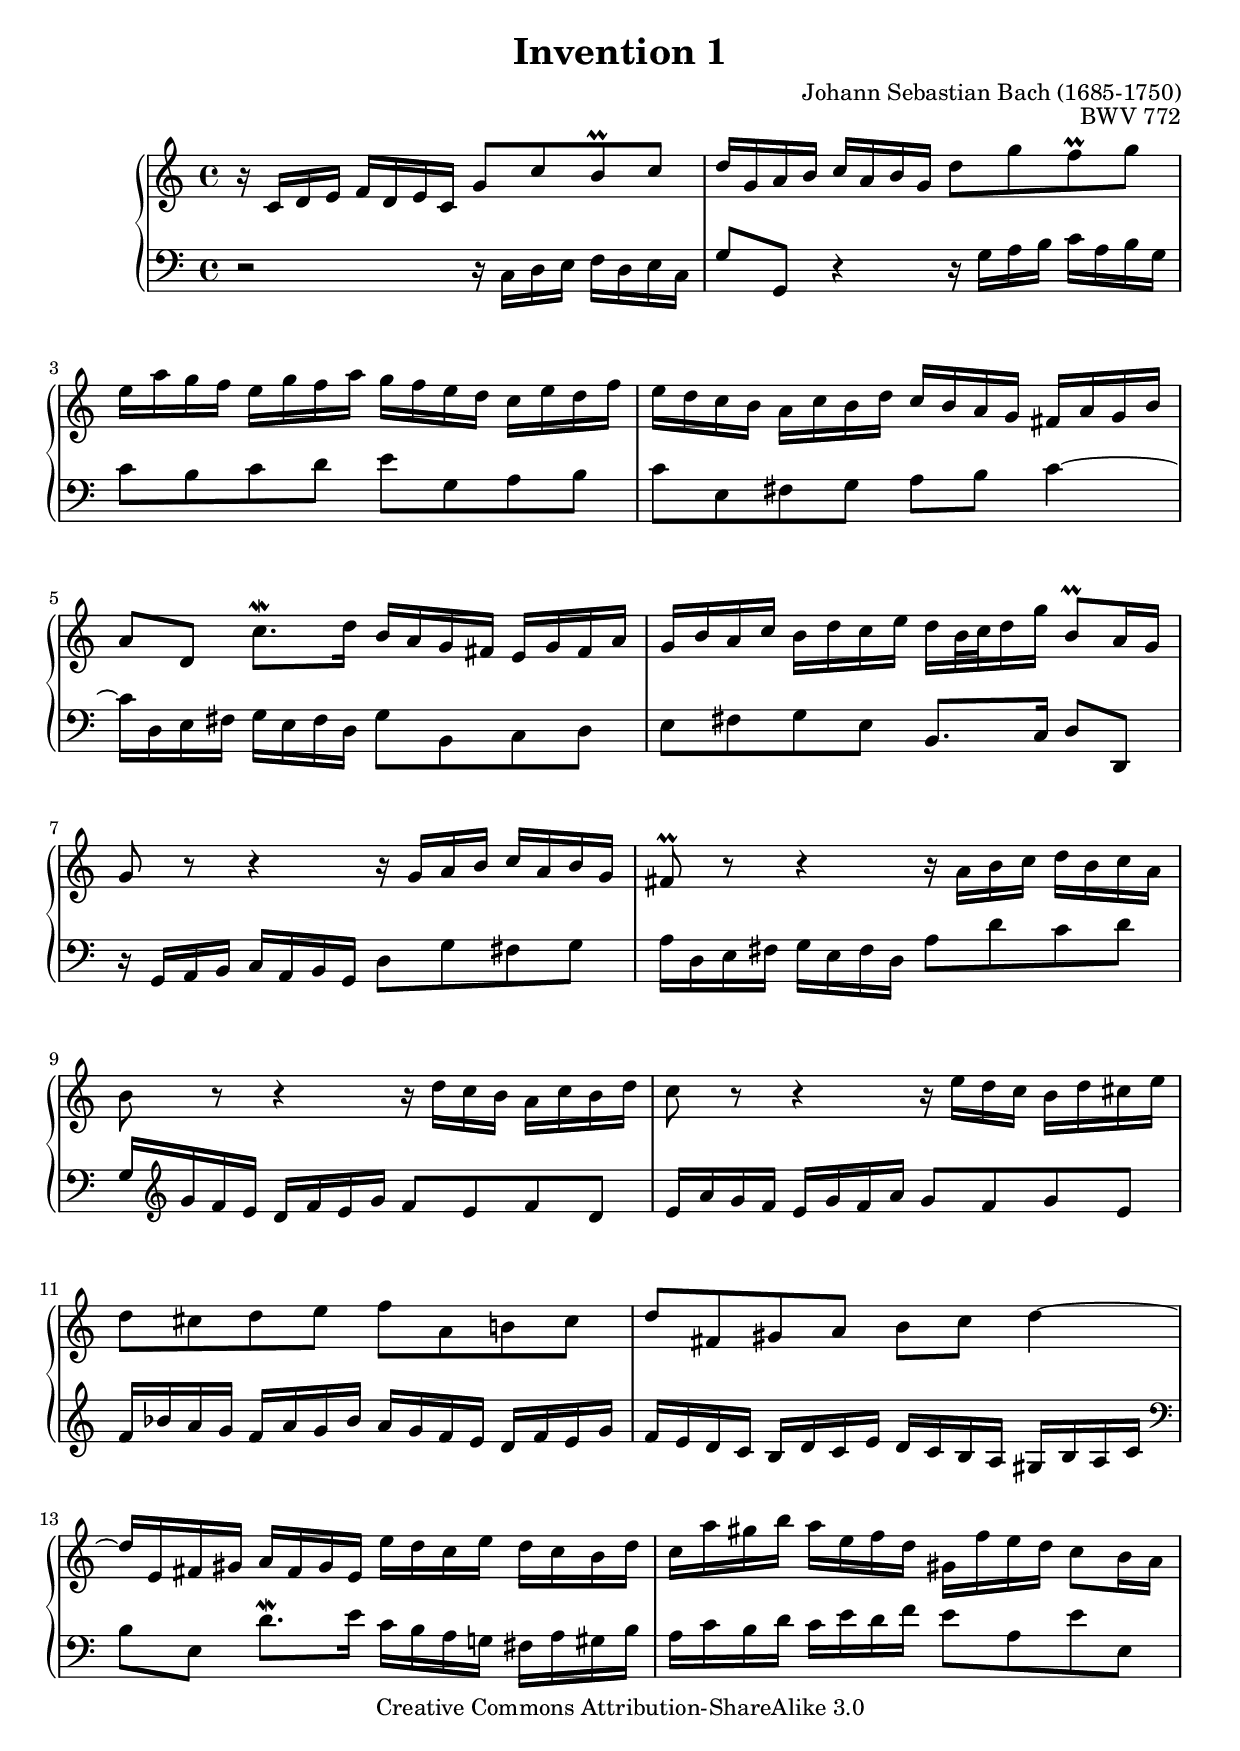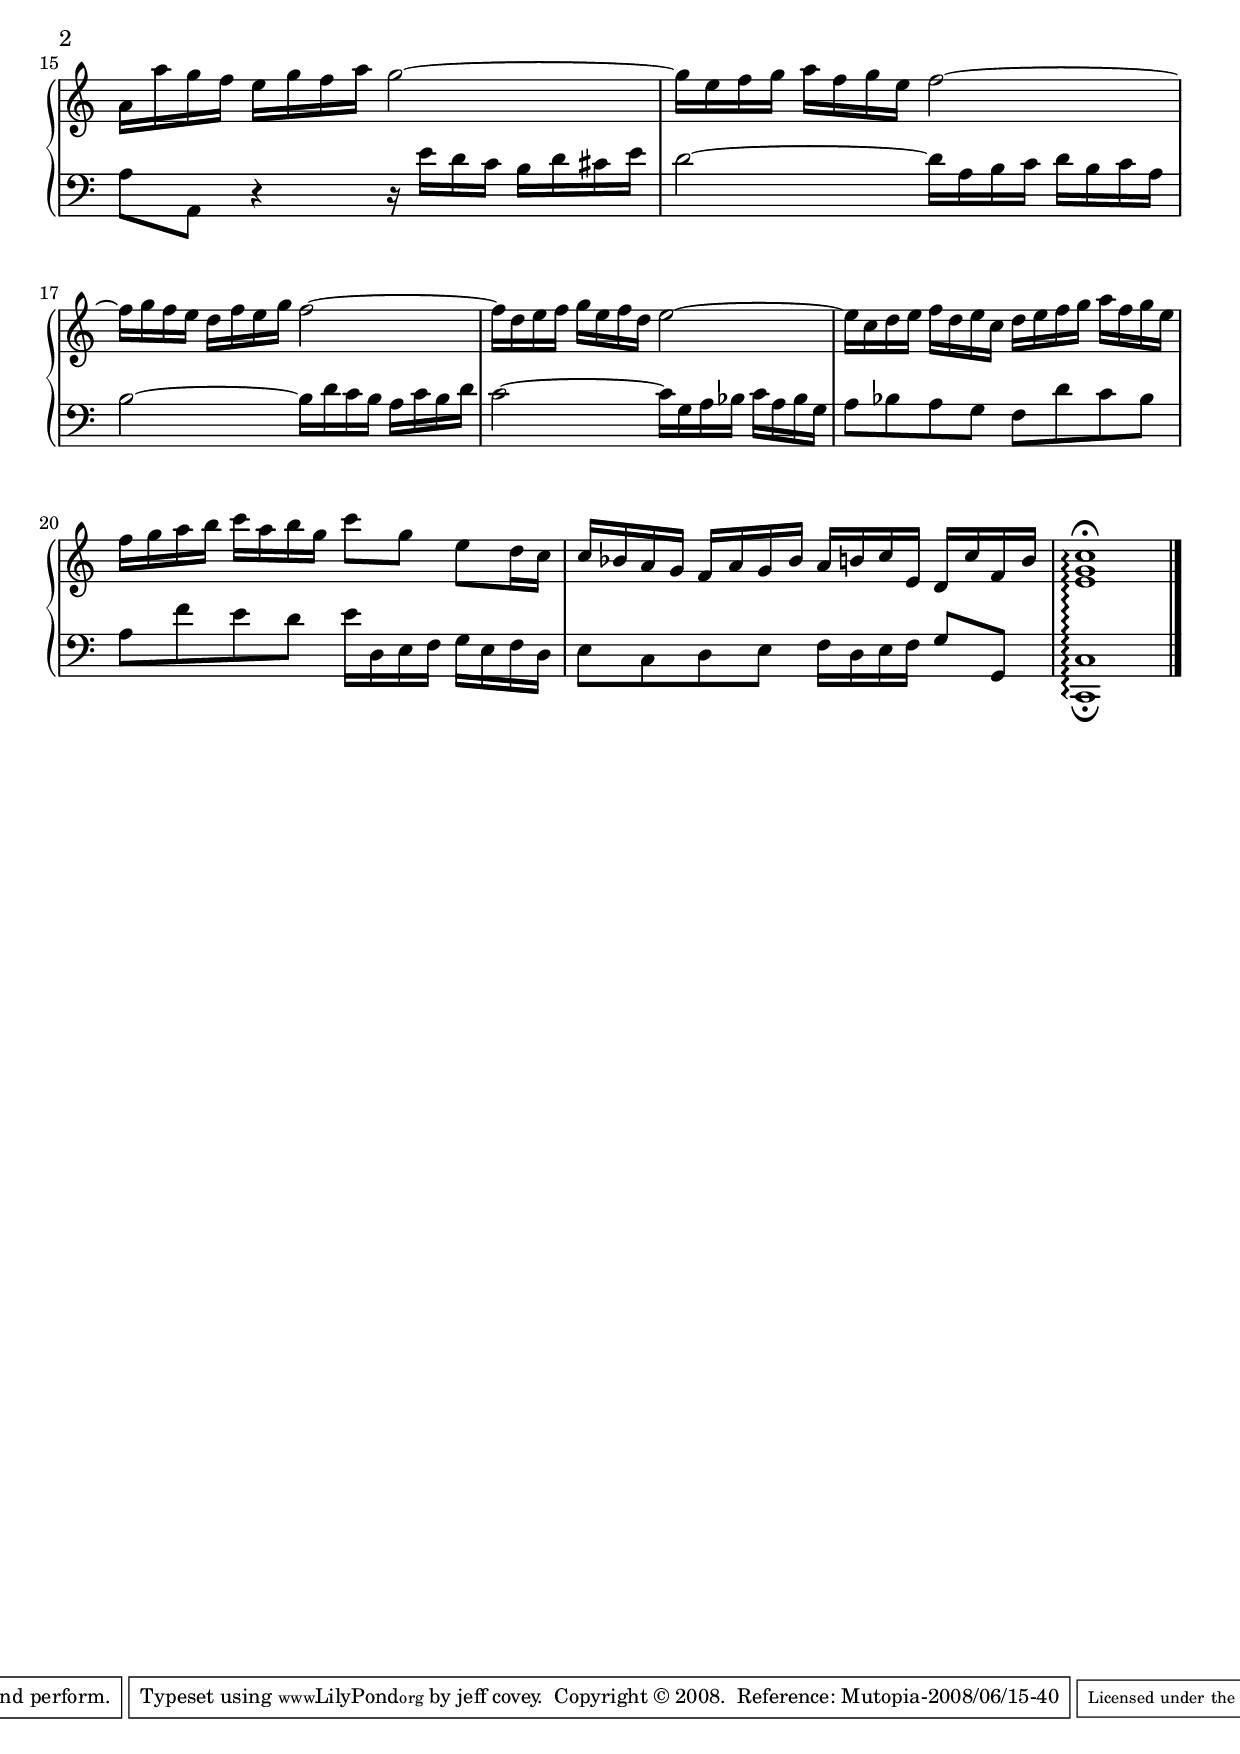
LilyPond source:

\header{
   composer          = "Johann Sebastian Bach (1685-1750)"
   title             = "Invention 1"
   opus              = "BWV 772"
   
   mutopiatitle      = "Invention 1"
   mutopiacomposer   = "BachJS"
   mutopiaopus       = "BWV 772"
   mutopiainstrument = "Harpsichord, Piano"
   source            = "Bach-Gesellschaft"
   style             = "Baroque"
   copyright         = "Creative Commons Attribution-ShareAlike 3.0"
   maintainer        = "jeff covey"
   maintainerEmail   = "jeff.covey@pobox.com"
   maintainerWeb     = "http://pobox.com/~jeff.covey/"
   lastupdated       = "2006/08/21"
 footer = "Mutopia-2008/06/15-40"
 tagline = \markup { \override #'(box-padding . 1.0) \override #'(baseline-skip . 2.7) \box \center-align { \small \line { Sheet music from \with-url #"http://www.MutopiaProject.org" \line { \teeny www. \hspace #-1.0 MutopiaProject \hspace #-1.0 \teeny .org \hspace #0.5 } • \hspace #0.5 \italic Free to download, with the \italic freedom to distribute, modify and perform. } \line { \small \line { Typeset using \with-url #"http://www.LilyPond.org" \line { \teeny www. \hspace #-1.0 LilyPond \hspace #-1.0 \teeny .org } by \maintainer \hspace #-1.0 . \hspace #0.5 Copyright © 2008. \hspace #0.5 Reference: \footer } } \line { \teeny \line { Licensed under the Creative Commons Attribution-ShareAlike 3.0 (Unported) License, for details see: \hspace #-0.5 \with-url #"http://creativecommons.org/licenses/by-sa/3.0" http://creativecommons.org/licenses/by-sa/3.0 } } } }
}

\version "2.11.46"

voiceone =
\relative c' {
   r16  c[ d e]   f[ d e c]  g'8[ c b^\prall c]              | % 1
   d16[ g, a b]  c[ a b g]  d'8[ g f^\prall g]               | % 2
   e16[ a g f]  e[ g f a]  g[ f e d]  c[ e d f]              | % 3
   e[ d c b]  a[ c b d]  c[ b a g]  fis[ a g b]              | % 4
   a8[ d,]  c'8.[^\mordent d16]  b[ a g fis]  e[ g fis a]    | % 5
   g[ b a c]  b[ d c e]  d[ b32 c d16 g]  b,8[^\prall a16 g] | % 6
   g8 r r4 r16  g[ a b]  c[ a b g]                           | % 7
   fis8^\prall r r4 r16  a[ b c]  d[ b c a]                  | % 8
   b8          r r4 r16  d[ c b]  a[ c b d]                  | % 9
   c8          r r4 r16  e[ d c]  b[ d cis e]                | % 10
   d8[ cis d e]  f[ a, b! cis]                               | % 11
   d[ fis, gis a]  b[ c] d4 ~                                | % 12
   d16[ e, fis gis]  a[ fis gis e]  e'[ d c e]  d[ c b d]    | % 13
   c[ a' gis b]  a[ e f d]  gis,[ f' e d]  c8[ b16 a]        | % 14
   a16[ a' g f]  e[ g f a] g2 ~                              | % 15
   g16[ e f g]   a[ f g e] f2 ~                              | % 16
   f16[ g f e]   d[ f e g] f2 ~                              | % 17
   f16[ d e f]   g[ e f d] e2 ~                              | % 18
   e16[ c d e]  f[ d e c]  d[ e f g]  a[ f g e]              | % 19
   f[   g a b]  c[ a b g]  c8[ g]  e[ d16 c]                 | % 20
   c[ bes a g]  f[ a g bes]  a[ b c e,]  d[ c' f, b]         | % 21
   <c g e>1^\fermata\arpeggio                                | % 22
   \bar "|."
}

voicetwo =
\relative c {
   \clef "bass"
   r2          r16   c[ d e]  f[ d e c]                      | % 1
   g'8[ g,] r4 r16  g'[ a b]  c[ a b g]                      | % 2
   c8[ b c d]  e[ g, a b]                                    | % 3
   c[ e, fis g]  a[ b] c4 ~                                  | % 4
   c16[ d, e fis]  g[ e fis d]  g8[ b, c d]                  | % 5
   e[ fis g e]  b8.[ c16]  d8[ d,]                           | % 6
   r16  g[ a b]  c[ a b g]  d'8[ g fis g]                    | % 7
   a16[ d, e fis]  g[ e fis d]  a'8[ d c d]                  | % 8
   g,16[ \clef "treble" g' f e]  d[ f e g]  f8[ e f d]       | % 9
   e16[ a g f]  e[ g f a]  g8[ f g e]                        | % 10
   f16[ bes a g]  f[ a g bes]  a[ g f e]  d[ f e g]          | % 11
   f[ e d c]  b[ d c e]  d[ c b a]  gis[ b a c]              | % 12
   \clef "bass"
   b8[ e,]  d'8.[^\mordent e16]  c[ b a g!]  fis[ a gis b]   | % 13
   a[ c b d]  c[ e d f]  e8[ a, e' e,]                       | % 14
   a8[ a,] r4 r16  e''16[ d c]  b[ d cis e]                  | % 15
   d2 ~  d16[ a b c]    d[ b c a]                            | % 16
   b2 ~  b16[ d c b]    a[ c b d]                            | % 17
   c2 ~  c16[ g a bes]  c[ a bes g]                          | % 18
   a8[ bes a g]  f[ d' c bes]                                | % 19
   a[ f' e d]    e16[ d, e f]  g[ e f d]                     | % 20
   e8[ c d e]  f16[ d e f]  g8[ g,]                          | % 21
   <c c,>1\arpeggio_\fermata                                 | % 22
   \bar "|."
}

\score {
   \context PianoStaff <<
      \set PianoStaff.connectArpeggios = ##t
      \context Staff = "one" << \voiceone >>
      \context Staff = "two" << \voicetwo >>
   >>
   
   \layout { }
   
  \midi {
    \context {
      \Score
      tempoWholesPerMinute = #(ly:make-moment 80 4)
      }
    }


}
